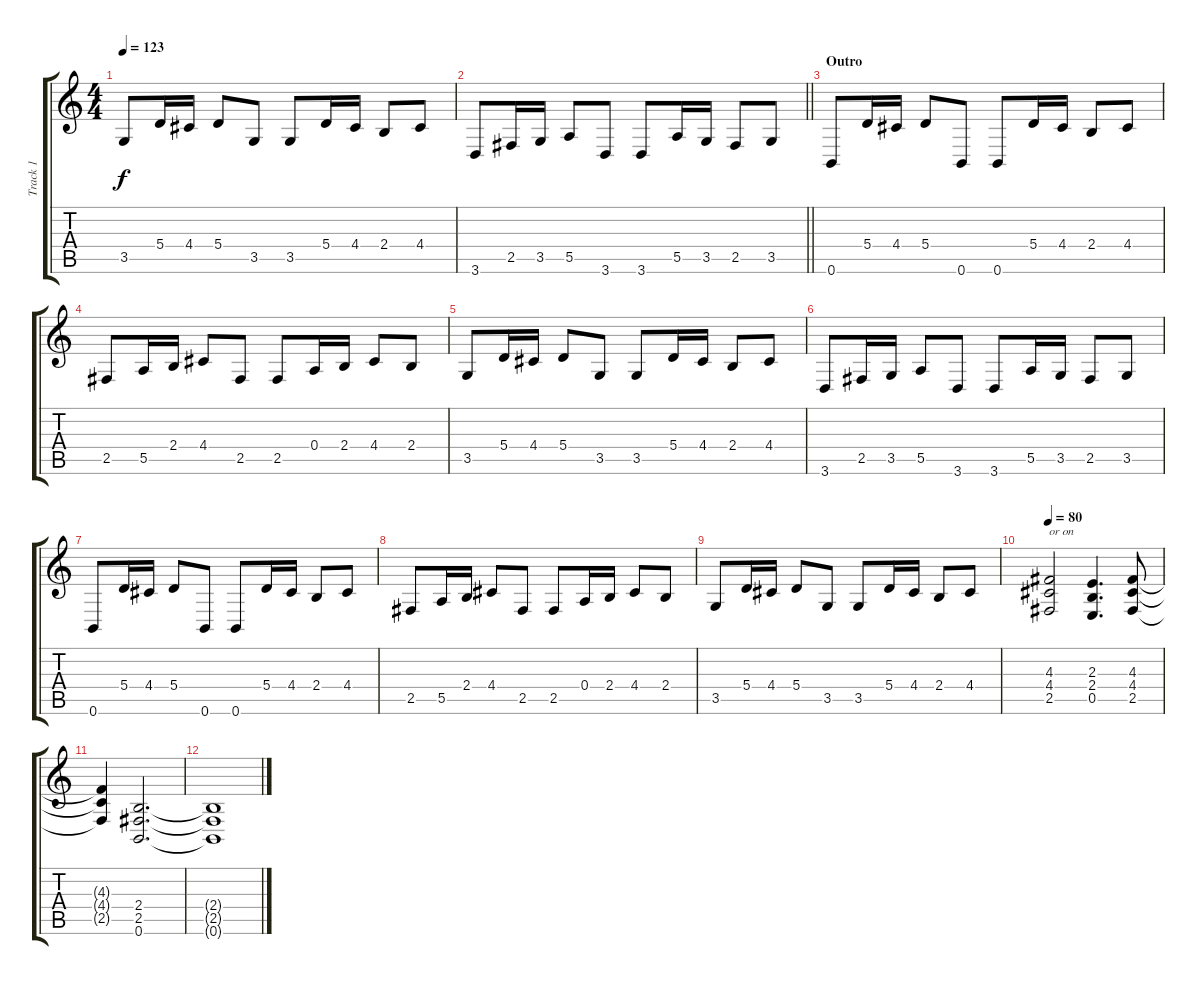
\track ("Track 1" "Track 1") {mute instrument distortionguitar}
\staff {score tabs}
\tuning (B3 Gb3 D3 A2 E2 B1) {hide}
\ts (4 4)
\tempo 123
\clef g2
\ks c
3.5.8{dy f} 5.4.16 4.4.16 5.4.8 3.5.8 3.5.8 5.4.16 4.4.16 2.4.8 4.4.8 |
\barLineRight lightlight
3.6.8 2.5.16 3.5.16 5.5.8 3.6.8 3.6.8 5.5.16 3.5.16 2.5.8 3.5.8 |
\section ("" "Outro")
0.6.8 5.4.16 4.4.16 5.4.8 0.6.8 0.6.8 5.4.16 4.4.16 2.4.8 4.4.8 |
2.5.8 5.5.16 2.4.16 4.4.8 2.5.8 2.5.8 0.4.16 2.4.16 4.4.8 2.4.8 |
3.5.8 5.4.16 4.4.16 5.4.8 3.5.8 3.5.8 5.4.16 4.4.16 2.4.8 4.4.8 |
3.6.8 2.5.16 3.5.16 5.5.8 3.6.8 3.6.8 5.5.16 3.5.16 2.5.8 3.5.8 |
0.6.8 5.4.16 4.4.16 5.4.8 0.6.8 0.6.8 5.4.16 4.4.16 2.4.8 4.4.8 |
2.5.8 5.5.16 2.4.16 4.4.8 2.5.8 2.5.8 0.4.16 2.4.16 4.4.8 2.4.8 |
3.5.8 5.4.16 4.4.16 5.4.8 3.5.8 3.5.8 5.4.16 4.4.16 2.4.8 4.4.8 |
\tempo 80
(4.3 4.4 2.5).2{txt "or on"} (2.3 2.4 0.5).4{d} (4.3 4.4 2.5).8 |
(4.3{t} 4.4{t} 2.5{t}).4 (2.4 2.5 0.6).2{d} |
(2.4{t} 2.5{t} 0.6{t}).1
